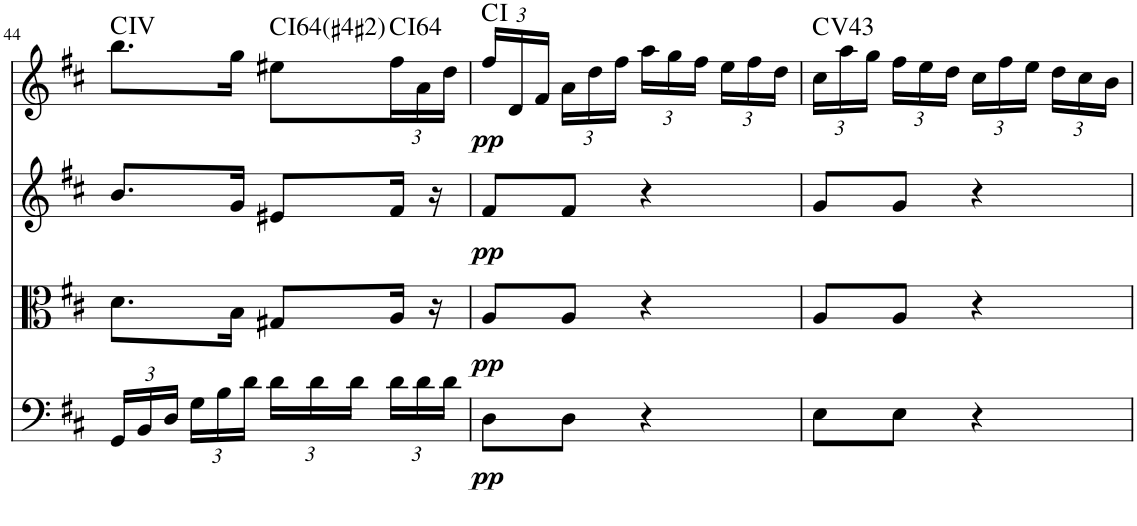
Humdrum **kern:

**kern	**dynam	**kern	**dynam	**kern	**dynam	**kern	**dynam	**harte
*part4	*part4	*part3	*part3	*part2	*part2	*part1	*part1	*part1
*staff4	*staff4	*staff3	*staff3	*staff2	*staff2	*staff1	*staff1	*
*I"Violoncello	*	*I"Viola	*	*I"Violin 2	*	*I"Violin 1	*	*
*I'Vc	*	*I'Vla	*	*I'Vln	*	*I'Vln	*	*
!!LO:PB:g=z
*clefF4	*	*clefC3	*	*clefG2	*	*clefG2	*	*
*k[f#c#]	*	*k[f#c#]	*	*k[f#c#]	*	*k[f#c#]	*	*
*D:	*	*D:	*	*D:	*	*D:	*	*
*M2/4	*	*M2/4	*	*M2/4	*	*M2/4	*	*
*Xbrackettup	*	*	*	*	*	*	*	*
=44	=44	=44	=44	=44	=44	=44	=44	=44
24GG/LL	.	8.d\L	.	8.b/L	.	8.bb\L	.	C:maj
24BB/	.	.	.	.	.	.	.	.
24D/JJ	.	.	.	.	.	.	.	.
24G\LL	.	.	.	.	.	.	.	.
24B\	.	.	.	.	.	.	.	.
.	.	16B\Jk	.	16g/Jk	.	16gg\Jk	.	.
24d\JJ	.	.	.	.	.	.	.	.
!	!	!	!	!	!	!	!	!LO:H:kt=64
24d\LL	.	8G#X/L	.	8e#X/L	.	8ee#X\L	.	C:maj(#2,#4)
24d\	.	.	.	.	.	.	.	.
24d\JJ	.	.	.	.	.	.	.	.
*	*	*	*	*	*	*Xbrackettup	*	*
!	!	!	!	!	!	!	!	!LO:H:kt=64
24d\LL	.	16A/Jk	.	16f#/Jk	.	24ff#\L	.	C:maj
24d\	.	.	.	.	.	24a\	.	.
.	.	16r	.	16r	.	.	.	.
24d\JJ	.	.	.	.	.	24dd\JJ	.	.
=45	=45	=45	=45	=45	=45	=45	=45	=45
!	!LO:DY:b	!	!LO:DY:b	!	!LO:DY:b	!	!LO:DY:b	!
8D\L	pp	8A/L	pp	8f#/L	pp	24ff#/LL	pp	C:maj
.	.	.	.	.	.	24d/	.	.
.	.	.	.	.	.	24f#/JJ	.	.
8D\J	.	8A/J	.	8f#/J	.	24a\LL	.	.
.	.	.	.	.	.	24dd\	.	.
.	.	.	.	.	.	24ff#\JJ	.	.
4r	.	4r	.	4r	.	24aa\LL	.	.
.	.	.	.	.	.	24gg\	.	.
.	.	.	.	.	.	24ff#\JJ	.	.
.	.	.	.	.	.	24ee\LL	.	.
.	.	.	.	.	.	24ff#\	.	.
.	.	.	.	.	.	24dd\JJ	.	.
=46	=46	=46	=46	=46	=46	=46	=46	=46
!	!	!	!	!	!	!	!	!LO:H:kt=43
8E\L	.	8A/L	.	8g/L	.	24cc#\LL	.	C:maj
.	.	.	.	.	.	24aa\	.	.
.	.	.	.	.	.	24gg\JJ	.	.
8E\J	.	8A/J	.	8g/J	.	24ff#\LL	.	.
.	.	.	.	.	.	24ee\	.	.
.	.	.	.	.	.	24dd\JJ	.	.
4r	.	4r	.	4r	.	24cc#\LL	.	.
.	.	.	.	.	.	24ff#\	.	.
.	.	.	.	.	.	24ee\JJ	.	.
.	.	.	.	.	.	24dd\LL	.	.
.	.	.	.	.	.	24cc#\	.	.
.	.	.	.	.	.	24b\JJ	.	.
=	=	=	=	=	=	=	=	=
*-	*-	*-	*-	*-	*-	*-	*-	*-
